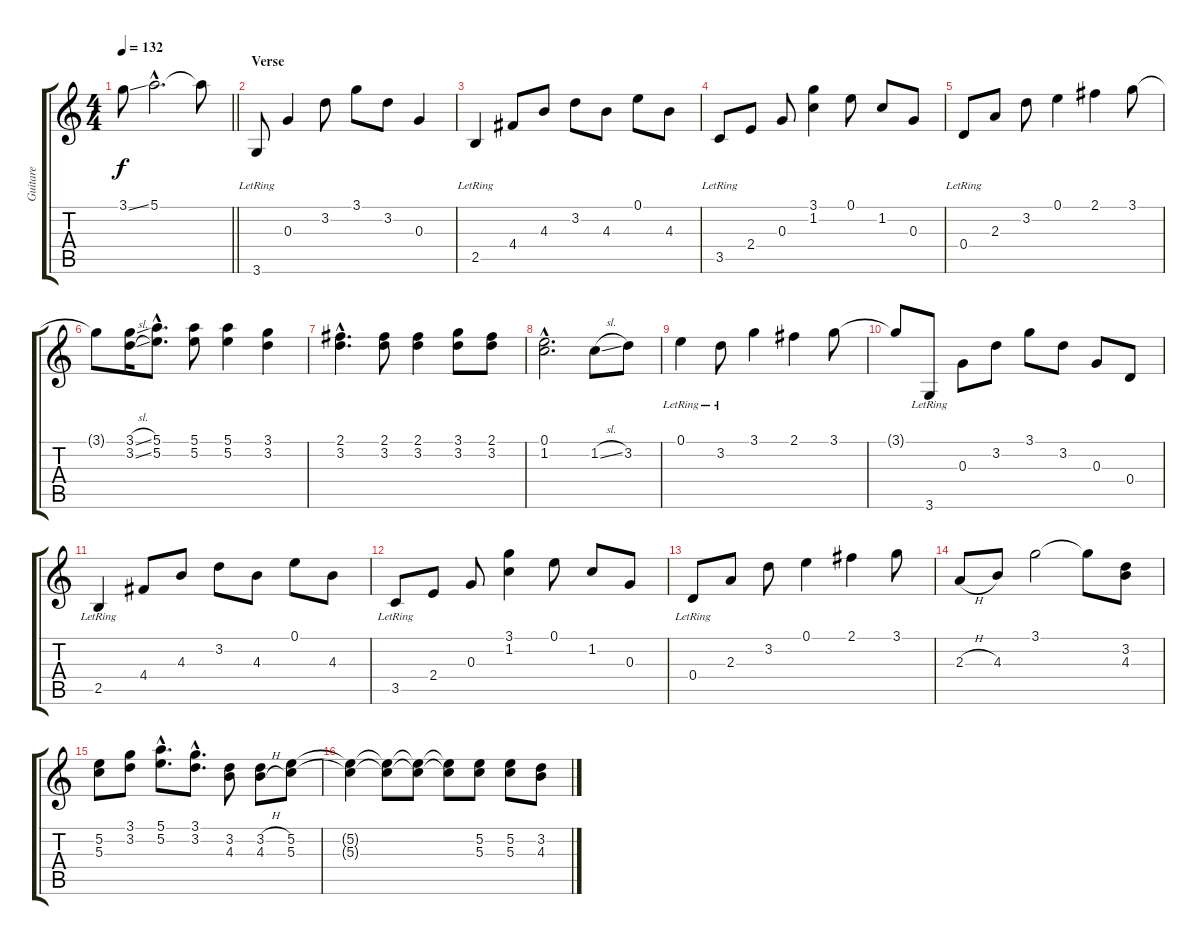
\track ("Guitare" "Guitare") {instrument acousticguitarnylon}
\staff {score tabs}
\tuning (E4 B3 G3 D3 A2 E2) {hide}
\ts (4 4)
\tempo 132
\clef g2
\barLineRight lightlight
\ks c
3.1{ss}.8{dy f} 5.1{hac}.2{d} 5.1{t}.8 |
\section ("" "Verse")
3.6{lr}.8 0.3.4 3.2.8 3.1.8 3.2.8 0.3.4 |
2.5{lr}.4 4.4.8 4.3.8 3.2.8 4.3.8 0.1.8 4.3.8 |
3.5{lr}.8 2.4.8 0.3.8 (3.1 1.2).4 0.1.8 1.2.8 0.3.8 |
0.4{lr}.8 2.3.8 3.2.8 0.1.4 2.1.4 3.1.8 |
3.1{t}.8 (3.1{sl} 3.2{sl}).16 (5.1{hac} 5.2{hac}).8{d} (5.1 5.2).8 (5.1 5.2).4 (3.1 3.2).4 |
(2.1{hac} 3.2{hac}).4{d} (2.1 3.2).8 (2.1 3.2).4 (3.1 3.2).8 (2.1 3.2).8 |
(0.1{hac} 1.2{hac}).2{d} 1.2{sl}.8 3.2.8 |
0.1{lr}.4 3.2{lr}.8 3.1.4 2.1.4 3.1.8 |
3.1{t}.8 3.6{lr}.8 0.3.8 3.2.8 3.1.8 3.2.8 0.3.8 0.4.8 |
2.5{lr}.4 4.4.8 4.3.8 3.2.8 4.3.8 0.1.8 4.3.8 |
3.5{lr}.8 2.4.8 0.3.8 (3.1 1.2).4 0.1.8 1.2.8 0.3.8 |
0.4{lr}.8 2.3.8 3.2.8 0.1.4 2.1.4 3.1.8 |
2.3{h}.8 4.3.8 3.1.2 3.1{t}.8 (3.2 4.3).8 |
(5.2 5.3).8 (3.1 3.2).8 (5.1{hac} 5.2{hac}).8{d} (3.1{hac} 3.2{hac}).8{d} (3.2 4.3).8 (3.2{h} 4.3{h}).8 (5.2 5.3).8 |
(5.2{t} 5.3{t}).4 (5.2{t} 5.3{t}).8 (5.2{t} 5.3{t}).8 (5.2{t} 5.3{t}).8 (5.2 5.3).8 (5.2 5.3).8 (3.2 4.3).8
